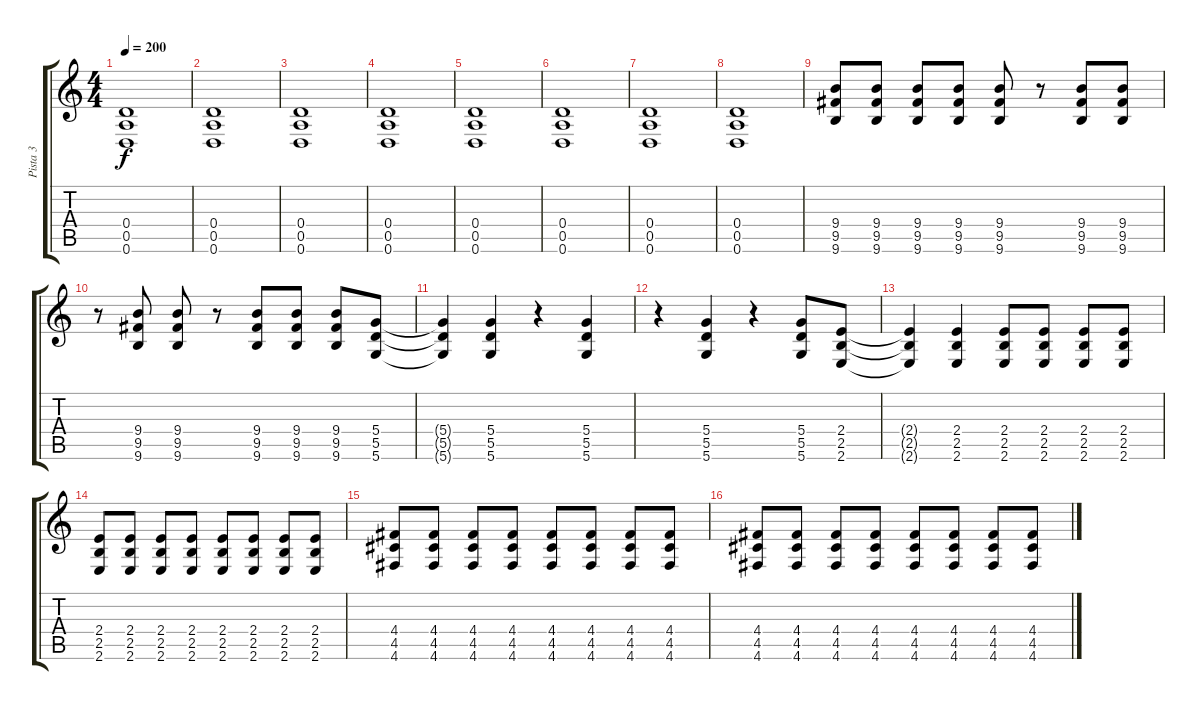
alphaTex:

\track ("Pista 3" "Pista 3") {mute instrument distortionguitar}
\staff {score tabs}
\tuning (E4 B3 G3 D3 A2 D2) {hide}
\ts (4 4)
\tempo 200
\clef g2
\ks c
(0.4 0.5 0.6).1{dy f} |
(0.4 0.5 0.6).1 |
(0.4 0.5 0.6).1 |
(0.4 0.5 0.6).1 |
(0.4 0.5 0.6).1 |
(0.4 0.5 0.6).1 |
(0.4 0.5 0.6).1 |
(0.4 0.5 0.6).1 |
(9.4 9.5 9.6).8 (9.4 9.5 9.6).8 (9.4 9.5 9.6).8 (9.4 9.5 9.6).8 (9.4 9.5 9.6).8 r.8 (9.4 9.5 9.6).8 (9.4 9.5 9.6).8 |
r.8 (9.4 9.5 9.6).8 (9.4 9.5 9.6).8 r.8 (9.4 9.5 9.6).8 (9.4 9.5 9.6).8 (9.4 9.5 9.6).8 (5.4 5.5 5.6).8 |
(5.4{t} 5.5{t} 5.6{t}).4 (5.4 5.5 5.6).4 r.4 (5.4 5.5 5.6).4 |
r.4 (5.4 5.5 5.6).4 r.4 (5.4 5.5 5.6).8 (2.4 2.5 2.6).8 |
(2.4{t} 2.5{t} 2.6{t}).4 (2.4 2.5 2.6).4 (2.4 2.5 2.6).8 (2.4 2.5 2.6).8 (2.4 2.5 2.6).8 (2.4 2.5 2.6).8 |
(2.4 2.5 2.6).8 (2.4 2.5 2.6).8 (2.4 2.5 2.6).8 (2.4 2.5 2.6).8 (2.4 2.5 2.6).8 (2.4 2.5 2.6).8 (2.4 2.5 2.6).8 (2.4 2.5 2.6).8 |
(4.4 4.5 4.6).8 (4.4 4.5 4.6).8 (4.4 4.5 4.6).8 (4.4 4.5 4.6).8 (4.4 4.5 4.6).8 (4.4 4.5 4.6).8 (4.4 4.5 4.6).8 (4.4 4.5 4.6).8 |
(4.4 4.5 4.6).8 (4.4 4.5 4.6).8 (4.4 4.5 4.6).8 (4.4 4.5 4.6).8 (4.4 4.5 4.6).8 (4.4 4.5 4.6).8 (4.4 4.5 4.6).8 (4.4 4.5 4.6).8
